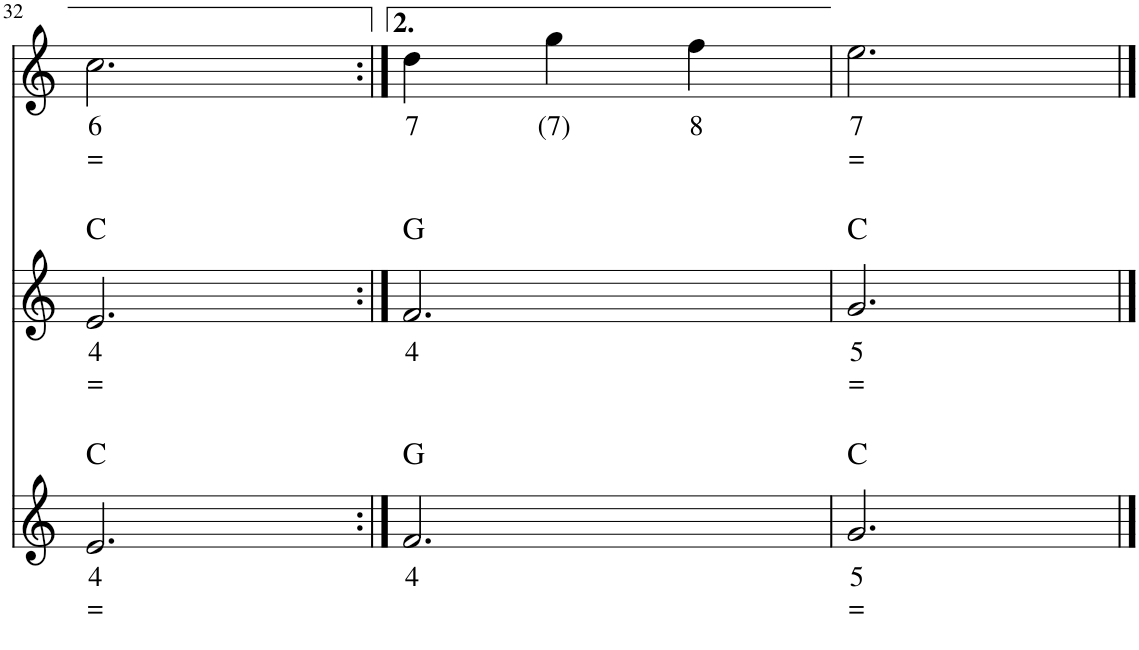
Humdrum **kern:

**kern	**text	**text	**kern	**text	**text	**harte	**kern	**text	**text
*part3	*part3	*part3	*part2	*part2	*part2	*part2	*part1	*part1	*part1
*staff3	*staff3	*staff3	*staff2	*staff2	*staff2	*	*staff1	*staff1	*staff1
*I"Stem	*	*	*I"Stem	*	*	*	*I"Stem	*	*
!!LO:PB:g=z
*clefG2	*	*	*clefG2	*	*	*	*clefG2	*	*
*k[]	*	*	*k[]	*	*	*	*k[]	*	*
*M3/4	*	*	*M3/4	*	*	*	*M3/4	*	*
=32	=32	=32	=32	=32	=32	=32	=32	=32	=32
!	!LO:LY:b	!LO:LY:b	!	!LO:LY:b	!LO:LY:b	!	!	!LO:LY:b	!LO:LY:b
2.e/	4	=	2.e/	4	=	C:maj	2.cc\	6	=
=33:|!	=33:|!	=33:|!	=33:|!	=33:|!	=33:|!	=33:|!	=33:|!	=33:|!	=33:|!
*k[]	*	*	*k[]	*	*	*	*k[]	*	*
!	!LO:LY:b	!	!	!LO:LY:b	!	!	!	!LO:LY:b	!
2.f/	4	.	2.f/	4	.	G:maj	4dd\	7	.
!	!	!	!	!	!	!	!	!LO:LY:b	!
.	.	.	.	.	.	.	4gg\	(7)	.
!	!	!	!	!	!	!	!	!LO:LY:b	!
.	.	.	.	.	.	.	4ff\	8	.
=34	=34	=34	=34	=34	=34	=34	=34	=34	=34
!	!LO:LY:b	!LO:LY:b	!	!LO:LY:b	!LO:LY:b	!	!	!LO:LY:b	!LO:LY:b
2.g/	5	=	2.g/	5	=	C:maj	2.ee\	7	=
==	==	==	==	==	==	==	==	==	==
*-	*-	*-	*-	*-	*-	*-	*-	*-	*-
